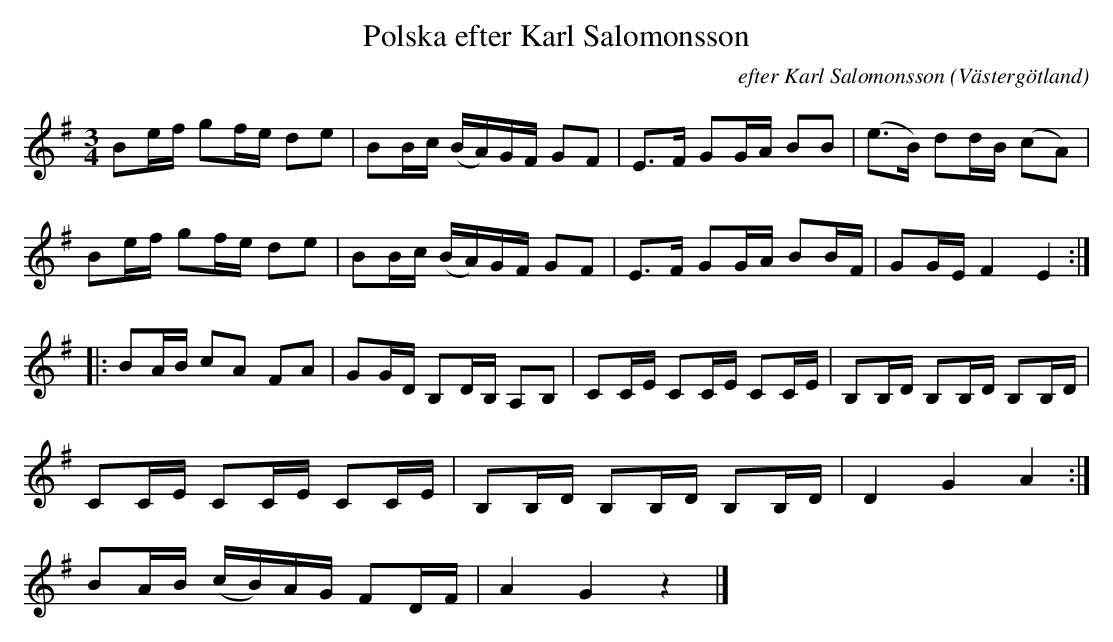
X:1
T:Polska efter Karl Salomonsson
O:Västergötland
C:efter Karl Salomonsson
M:3/4
L:1/16
K:G
B2ef g2fe d2e2 | B2Bc (BA)GF G2F2 | E3F G2GA B2B2 | (e3B) d2dB (c2A2) |
B2ef g2fe d2e2 | B2Bc (BA)GF G2F2 | E3F G2GA B2BF | G2GE F4E4 ::
B2AB c2A2 F2A2 | G2GD B,2DB, A,2B,2 | C2CE C2CE C2CE | B,2B,D B,2B,D B,2B,D |
C2CE C2CE C2CE | B,2B,D B,2B,D B,2B,D | D4G4A4 :|
B2AB (cB)AG F2DF | A4G4z4 |]
